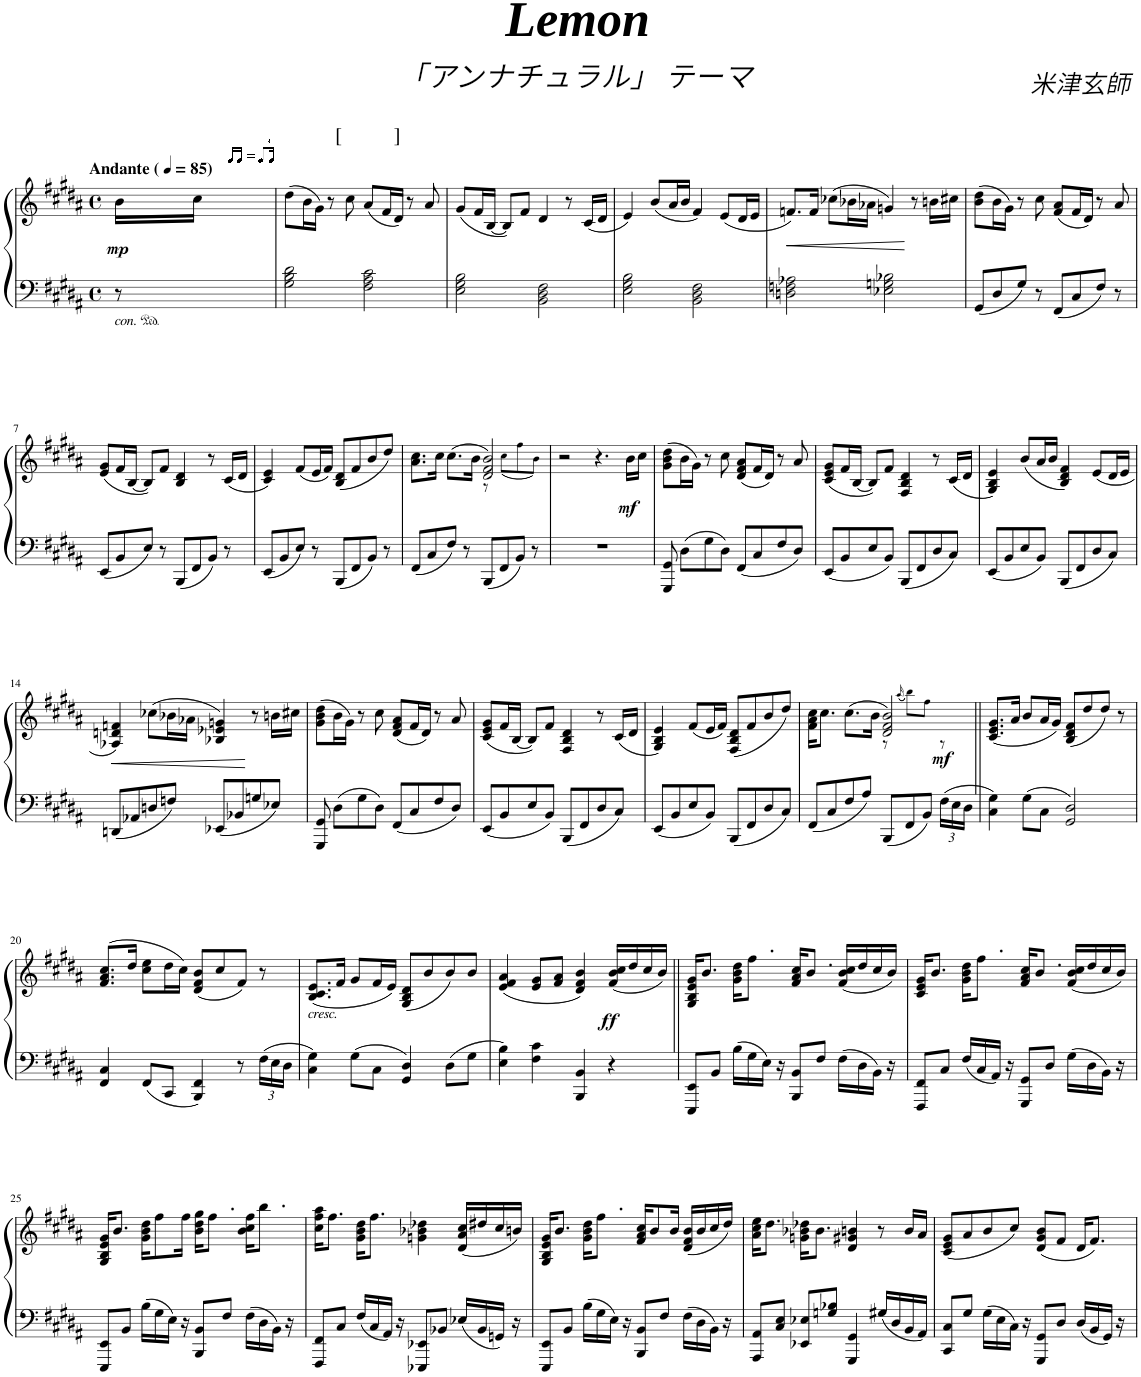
**kern	**kern	**dynam
*part1	*part1	*part1
*staff2	*staff1	*staff1/2
*I"ピアノ	*	*
*clefF4	*clefG2	*
*k[f#c#g#d#a#]	*k[f#c#g#d#a#]	*
*M4/4	*M4/4	*
*met(c)	*met(c)	*
*MM85	*MM85	*
=1	=1	=1
!	!LO:TX:a:B:t=Andante (	!
!	!LO:TX:a:B:t=)	!
!LO:TX:b:i:t=con.	!	!
!	!	!LO:DY:b
8r	16b\LL	mp
.	16cc#\JJ	.
=2	=2	=2
2G#\ 2B\ 2d#\	(8dd#\L	.
.	16b\L	.
.	16g#\JJ)	.
.	8r	.
!	!LO:TX:a:t=[          ]	!
.	8cc#\	.
2F#\ 2A#\ 2c#\	(8a#/L	.
.	16f#/L	.
.	16d#/JJ)	.
.	8r	.
.	8a#/	.
=3	=3	=3
2E\ 2G#\ 2B\	(8g#/L	.
.	16f#/L	.
.	[16B/JJ	.
.	8B/L])	.
.	8f#/J	.
2BB\ 2D#\ 2F#\	4d#/	.
.	8r	.
.	(16c#/LL	.
.	16d#/JJ	.
=4	=4	=4
2E\ 2G#\ 2B\	4e/)	.
.	(8b/L	.
.	16a#/L	.
.	16b/JJ	.
2BB\ 2D#\ 2F#\	4f#/)	.
.	(8e/L	.
.	16d#/L	.
.	16e/JJ	.
=5	=5	=5
!	!	!LO:HP:b
2Dn\ 2Fn\ 2A-X\	8.fn/L)	<
.	16f/Jk	.
.	(8cc-X\L	.
.	16b-X\L	.
.	16a-X\JJ	.
2E-X\ 2Gn\ 2B-X\	4gn/)	.
.	8r	[
.	16bn\LL	.
.	16cc#X\JJ	.
=6	=6	=6
8GG#/L	(8b\ 8dd#\L	.
8D#/	16b\L	.
.	16g#\JJ)	.
8G#/J	8r	.
8r	8cc#\	.
8FF#/L	(8f#/ 8a#/L	.
8C#/	16f#/L	.
.	16d#/JJ)	.
8F#/J	8r	.
8r	8a#/	.
!!LO:LB:g=z
=7	=7	=7
8EE/L	(8e/ 8g#/L	.
8BB/	16f#/L	.
.	[16B/JJ	.
8E/J	8B/L])	.
8r	8f#/J	.
8BBB/L	4B/ 4d#/	.
8FF#/	.	.
8BB/J	8r	.
8r	(16c#/LL	.
.	16d#/JJ	.
=8	=8	=8
8EE/L	4c#/ 4e/)	.
8BB/	.	.
8E/J	(8f#/L	.
8r	16e/L	.
.	16f#/JJ)	.
8BBB/L	(8B/ 8d#/L	.
8FF#/	8f#/	.
8BB/J	8b/	.
8r	8dd#/J)	.
=9	=9	=9
*	*^	*
8FF#/L	8.a#\ 8.cc#\L	2ryy	.
8C#/	.	.	.
.	16cc#\Jk	.	.
8F#/J	(8.cc#\L	.	.
8r	.	.	.
.	16b\Jk	.	.
8BBB/L	2d#/ 2f#/ 2b/)	8r	.
8FF#/	.	(8cc#!\L	.
8BB/J	.	8ff#!\	.
8r	.	8b!\J)	.
*	*v	*v	*
=10	=10	=10
1r	2r	.
.	4.r	.
!	!	!LO:DY:b
.	16b\LL	mf
.	16cc#\JJ	.
=11	=11	=11
8GGG#/ 8GG#/	(8g#\ 8b\ 8dd#\L	.
8D#\L	16b\L	.
.	16g#\JJ)	.
8G#\	8r	.
8D#\J	8cc#\	.
8FF#/L	(8d#/ 8f#/ 8a#/L	.
8C#/	16f#/L	.
.	16d#/JJ)	.
8F#/	8r	.
8D#/J	8a#/	.
=12	=12	=12
8EE/L	(8c#/ 8e/ 8g#/L	.
8BB/	16f#/L	.
.	[16B/JJ	.
8E/	8B/L])	.
8BB/J	8f#/J	.
8BBB/L	4F#/ 4B/ 4d#/	.
8FF#/	.	.
8D#/	8r	.
8C#/J	(16c#/LL	.
.	16d#/JJ	.
=13	=13	=13
8EE/L	4G#/ 4B/ 4e/)	.
8BB/	.	.
8E/	(8b/L	.
8BB/J	16a#/L	.
.	16b/JJ	.
8BBB/L	4B/ 4d#/ 4f#/)	.
8FF#/	.	.
8D#/	(8e/L	.
8C#/J	16d#/L	.
.	16e/JJ	.
!!LO:LB:g=z
=14	=14	=14
!	!	!LO:HP:b
8DDn/L	4A-X/ 4dn/ 4fn/)	<
8AA-X/	.	.
8Dn/	(8cc-X\L	.
8Fn/J	16b-X\L	.
.	16a-X\JJ	.
8EE-X/L	4B-X/ 4e-X/ 4gn/)	.
8BB-X/	.	.
8Gn/	8r	[
8E-X/J	16bn\LL	.
.	16cc#X\JJ	.
=15	=15	=15
8GGG#/ 8GG#/	(8g#\ 8b\ 8dd#\L	.
8D#\L	16b\L	.
.	16g#\JJ)	.
8G#\	8r	.
8D#\J	8cc#\	.
8FF#/L	(8d#/ 8f#/ 8a#/L	.
8C#/	16f#/L	.
.	16d#/JJ)	.
8F#/	8r	.
8D#/J	8a#/	.
=16	=16	=16
8EE/L	(8c#/ 8e/ 8g#/L	.
8BB/	16f#/L	.
.	[16B/JJ	.
8E/	8B/L])	.
8BB/J	8f#/J	.
8BBB/L	4F#/ 4B/ 4d#/	.
8FF#/	.	.
8D#/	8r	.
8C#/J	(16c#/LL	.
.	16d#/JJ	.
=17	=17	=17
8EE/L	4G#/ 4B/ 4e/)	.
8BB/	.	.
8E/	(8f#/L	.
8BB/J	16e/L	.
.	16f#/JJ)	.
8BBB/L	(8F#/ 8B/ 8d#/L	.
8FF#/	8f#/	.
8D#/	8b/	.
8C#/J	8dd#/J)	.
=18	=18	=18
*	*^	*
8FF#/L	16f#\ 16a#\ 16cc#\KL	2ryy	.
.	8.cc#\J	.	.
8C#/	.	.	.
8F#/	(8.cc#\L	.	.
8A#/J	.	.	.
.	16b\Jk	.	.
8BBB/L	2d#/ 2f#/ 2b/)	8r	.
.	.	(16qaa#/	.
8FF#/	.	8bb!\L)	.
8BB/J	.	8ff#!\J	.
*Xbrackettup	*	*	*
!	!	!	!LO:DY:b
24F#\LL	.	8r	mf
24E\	.	.	.
24D#\JJ	.	.	.
*	*v	*v	*
=19||	=19||	=19||
4C#\ 4G#\	(8.c#/ 8.e/ 8.g#/L	.
.	16a#/Jk	.
8G#\L	8b/L	.
8C#\J	16a#/L	.
.	16g#/JJ)	.
2GG#/ 2D#/	(8B/ 8d#/ 8f#/L	.
.	8dd#/	.
.	8dd#/J)	.
.	8r	.
!!LO:LB:g=z
=20	=20	=20
4FF#/ 4C#/	(8.f#/ 8.a#/ 8.cc#/L	.
.	16dd#/Jk	.
8FF#/L	8cc#\ 8ee\L	.
8CC#/J	16dd#\L	.
.	16cc#\JJ)	.
4BBB/ 4FF#/	(8d#/ 8f#/ 8b/L	.
.	8cc#/	.
8r	8f#/J)	.
24F#\LL	8r	.
24E\	.	.
24D#\JJ	.	.
=21	=21	=21
!LO:TX:a:i:t=cresc.	!	!
4C#\ 4G#\	(8.B/ 8.c#/ 8.e/L	.
.	16f#/Jk	.
8G#\L	8g#/L	.
8C#\J	16f#/L	.
.	16e/JJ)	.
4GG#/ 4D#/	(8G#/ 8B/ 8d#/L	.
.	8b/	.
8D#\L	8b/)	.
8G#\J	8b/J	.
=22	=22	=22
4E\ 4B\	(4e/ 4f#/ 4a#/	.
4F#\ 4c#\	8e/ 8g#/L	.
.	8f#/ 8a#/J	.
4BBB/ 4BB/	4d#/ 4f#/ 4b/)	.
!	!	!LO:DY:b
4r	(16f#/ 16b/ 16cc#/LL	ff
.	16dd#/	.
.	16cc#/	.
.	16b/JJ)	.
=23||	=23||	=23||
8EEE/ 8EE/L	16G#/ 16B/ 16e/ 16g#/KL	.
.	8.b/J	.
8BB/J	.	.
16B\LL	16g#\ 16b\ 16dd#\KL	.
16G#\	8.ff#\J	.
16E\JJ	.	.
16r	.	.
8BBB/ 8BB/L	16f#/ 16a#/ 16cc#/KL	.
.	8.b/J	.
8F#/J	.	.
16F#\LL	(16f#/ 16b/ 16cc#/LL	.
16D#\	16dd#/	.
16BB\JJ	16cc#/	.
16r	16b/JJ)	.
=24	=24	=24
8FFF#/ 8FF#/L	16c#/ 16e/ 16g#/KL	.
.	8.b/J	.
8C#/J	.	.
16F#/LL	16g#\ 16b\ 16dd#\KL	.
16C#/	8.ff#\J	.
16AA#/JJ	.	.
16r	.	.
8GGG#/ 8GG#/L	16f#/ 16a#/ 16cc#/KL	.
.	8.b/J	.
8D#/J	.	.
16G#\LL	(16f#/ 16b/ 16cc#/LL	.
16D#\	16dd#/	.
16BB\JJ	16cc#/	.
16r	16b/JJ)	.
!!LO:LB:g=z
=25	=25	=25
8EEE/ 8EE/L	16G#/ 16B/ 16e/ 16g#/KL	.
.	8.b/J	.
8BB/J	.	.
16B\LL	16g#\ 16b\ 16dd#\KL	.
16G#\	8ff#\	.
16E\JJ	.	.
16r	16ff#\Jk	.
8BBB/ 8BB/L	16b\ 16dd#\ 16gg#\KL	.
.	8.ff#\J	.
8F#/J	.	.
16F#\LL	16b\ 16cc#\ 16ff#\KL	.
16D#\	8.bb\J	.
16BB\JJ	.	.
16r	.	.
=26	=26	=26
8FFF#/ 8FF#/L	16cc#\ 16ff#\ 16aa#\KL	.
.	8.ff#\J	.
8C#/J	.	.
16F#/LL	16g#\ 16b\ 16dd#\KL	.
16C#/	8.ff#\J	.
16AA#/JJ	.	.
16r	.	.
8EEE-X/ 8EE-X/L	4gn\ 4b-X\ 4dd-X\	.
8BB-X/J	.	.
16E-X/LL	(16d#/ 16a#/ 16cc#/LL	.
16BB-/	16dd#X/	.
16GGn/JJ	16cc#/	.
16r	16bn/JJ)	.
=27	=27	=27
8EEE/ 8EE/L	16G#/ 16B/ 16e/ 16g#/KL	.
.	8.b/J	.
8BB/J	.	.
16B\LL	16g#\ 16b\ 16dd#\KL	.
16G#\	8.ff#\J	.
16E\JJ	.	.
16r	.	.
8BBB/ 8BB/L	16f#/ 16a#/ 16cc#/KL	.
.	8b/	.
8F#/J	.	.
.	16b/Jk	.
16F#\LL	(16d#/ 16f#/ 16b/LL	.
16D#\	16b/	.
16BB\JJ	16cc#/	.
16r	16dd#/JJ)	.
=28	=28	=28
8AAA#/ 8AA#/L	16a#\ 16cc#\ 16ee\KL	.
.	8.dd#\J	.
8C#/ 8E/J	.	.
8EE-X/ 8E-X/L	16gn\ 16b-X\ 16dd-X\KL	.
.	8.b-\J	.
8Gn/ 8B-X/J	.	.
4GGG#/ 4GG#/	4d#/ 4g#X/ 4bn/	.
16G#X/LL	8r	.
16D#/	.	.
16BB/	16b/LL	.
16AA#/JJ	16a#/JJ	.
=29	=29	=29
8CC#/ 8C#/L	(8c#/ 8e/ 8g#/L	.
8G#/J	8a#/	.
16G#\LL	8b/	.
16E\	.	.
16C#\JJ	8cc#/J)	.
16r	.	.
8GGG#/ 8GG#/L	(8d#/ 8g#/ 8b/L	.
8D#/J	8f#/J	.
16D#/LL	16d#/KL	.
16BB/	8.f#/J)	.
16GG#/JJ	.	.
16r	.	.
=	=	=
*-	*-	*-
